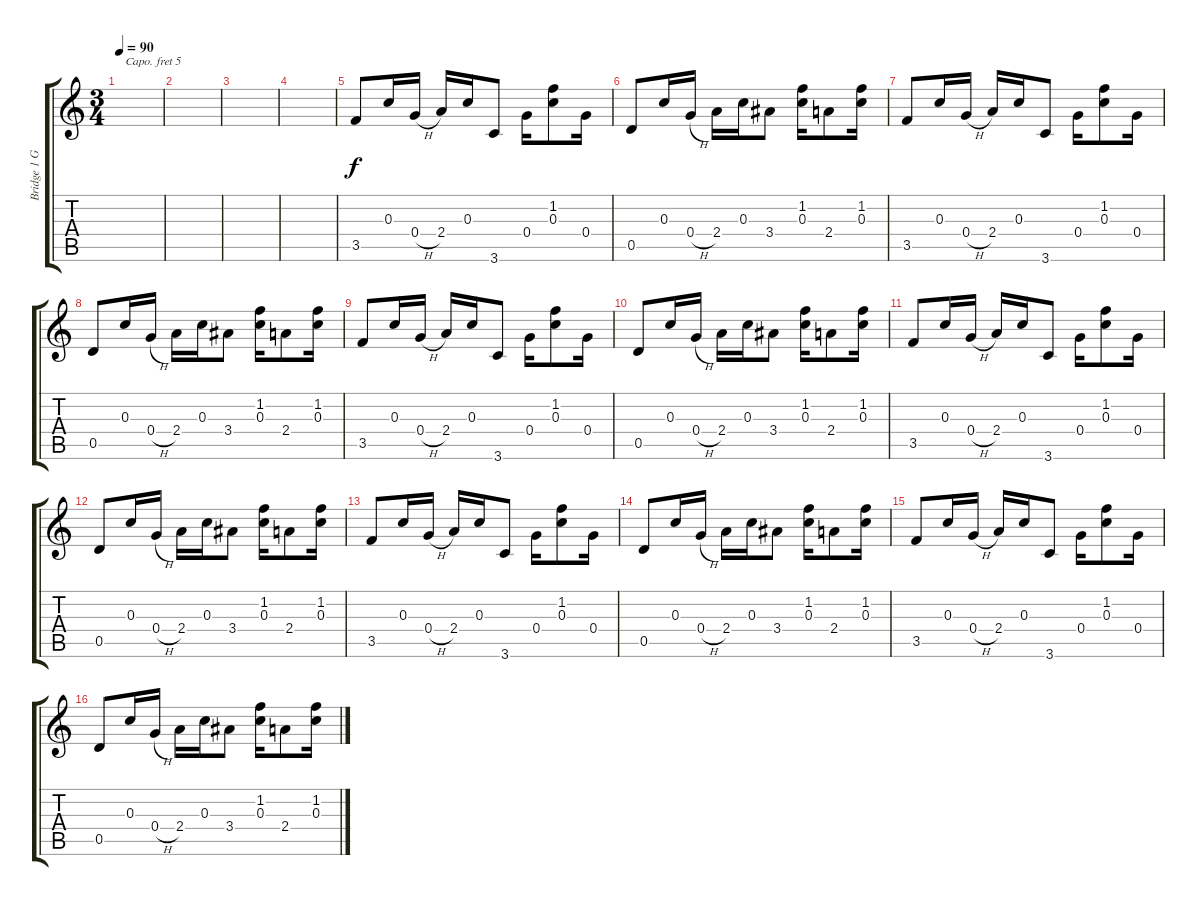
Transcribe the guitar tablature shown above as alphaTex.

\track ("Bridge 1 Guitar Main" "Bridge 1 G") {instrument acousticguitarsteel}
\staff {score tabs}
\capo 5
\tuning (E4 B3 G3 D3 A2 E2) {hide}
\ts (3 4)
\tempo 90
\clef g2
\ks c
|
|
|
|
3.5.8 0.3.16 0.4{h}.16 2.4.16 0.3.16 3.6.8 0.4.16 (1.2 0.3).8 0.4.16 |
0.5.8 0.3.16 0.4{h}.16 2.4.16 0.3.16 3.4.8 (1.2 0.3).16 2.4.8 (1.2 0.3).16 |
3.5.8 0.3.16 0.4{h}.16 2.4.16 0.3.16 3.6.8 0.4.16 (1.2 0.3).8 0.4.16 |
0.5.8 0.3.16 0.4{h}.16 2.4.16 0.3.16 3.4.8 (1.2 0.3).16 2.4.8 (1.2 0.3).16 |
3.5.8 0.3.16 0.4{h}.16 2.4.16 0.3.16 3.6.8 0.4.16 (1.2 0.3).8 0.4.16 |
0.5.8 0.3.16 0.4{h}.16 2.4.16 0.3.16 3.4.8 (1.2 0.3).16 2.4.8 (1.2 0.3).16 |
3.5.8 0.3.16 0.4{h}.16 2.4.16 0.3.16 3.6.8 0.4.16 (1.2 0.3).8 0.4.16 |
0.5.8 0.3.16 0.4{h}.16 2.4.16 0.3.16 3.4.8 (1.2 0.3).16 2.4.8 (1.2 0.3).16 |
3.5.8 0.3.16 0.4{h}.16 2.4.16 0.3.16 3.6.8 0.4.16 (1.2 0.3).8 0.4.16 |
0.5.8 0.3.16 0.4{h}.16 2.4.16 0.3.16 3.4.8 (1.2 0.3).16 2.4.8 (1.2 0.3).16 |
3.5.8 0.3.16 0.4{h}.16 2.4.16 0.3.16 3.6.8 0.4.16 (1.2 0.3).8 0.4.16 |
0.5.8 0.3.16 0.4{h}.16 2.4.16 0.3.16 3.4.8 (1.2 0.3).16 2.4.8 (1.2 0.3).16
